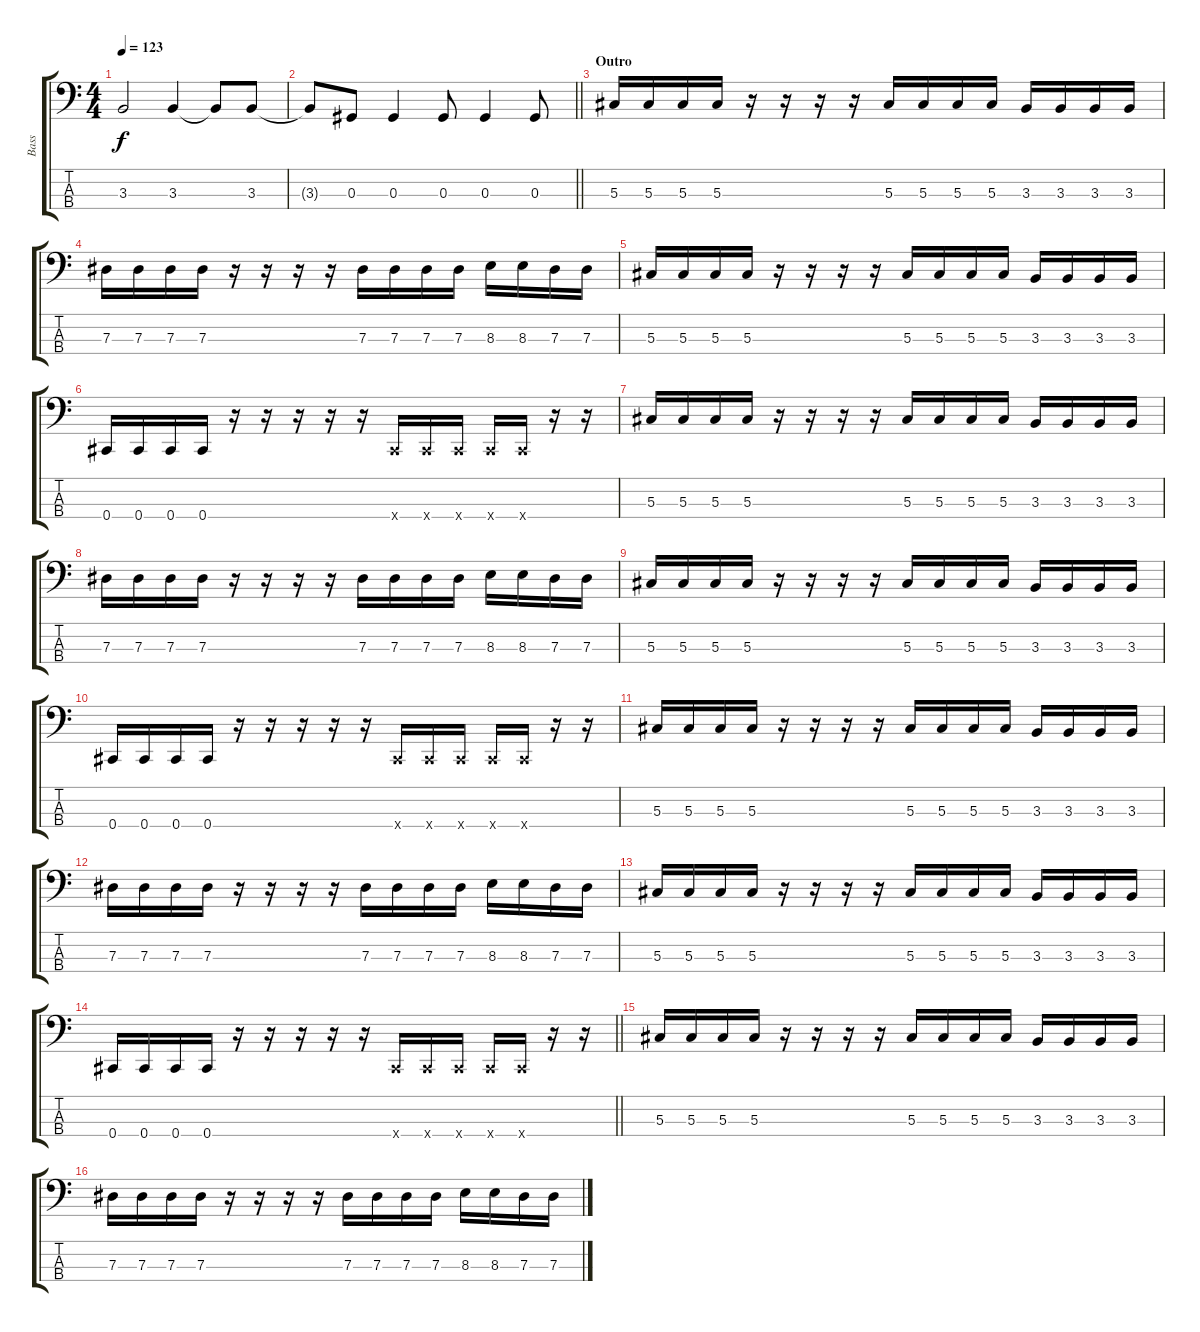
\track ("Bass" "Bass") {instrument electricbassfinger}
\staff {score tabs}
\tuning (Gb2 Db2 Ab1 Db1) {hide}
\ts (4 4)
\tempo 123
\clef f4
\ks c
3.3.2{dy f} 3.3.4 3.3{t}.8 3.3.8 |
\barLineRight lightlight
3.3{t}.8 0.3.8 0.3.4 0.3.8 0.3.4 0.3.8 |
\section ("" "Outro")
5.3.16 5.3.16 5.3.16 5.3.16 r.16 r.16 r.16 r.16 5.3.16 5.3.16 5.3.16 5.3.16 3.3.16 3.3.16 3.3.16 3.3.16 |
7.3.16 7.3.16 7.3.16 7.3.16 r.16 r.16 r.16 r.16 7.3.16 7.3.16 7.3.16 7.3.16 8.3.16 8.3.16 7.3.16 7.3.16 |
5.3.16 5.3.16 5.3.16 5.3.16 r.16 r.16 r.16 r.16 5.3.16 5.3.16 5.3.16 5.3.16 3.3.16 3.3.16 3.3.16 3.3.16 |
0.4.16 0.4.16 0.4.16 0.4.16 r.16 r.16 r.16 r.16 r.16 0.4{x}.16 0.4{x}.16 0.4{x}.16 0.4{x}.16 0.4{x}.16 r.16 r.16 |
5.3.16 5.3.16 5.3.16 5.3.16 r.16 r.16 r.16 r.16 5.3.16 5.3.16 5.3.16 5.3.16 3.3.16 3.3.16 3.3.16 3.3.16 |
7.3.16 7.3.16 7.3.16 7.3.16 r.16 r.16 r.16 r.16 7.3.16 7.3.16 7.3.16 7.3.16 8.3.16 8.3.16 7.3.16 7.3.16 |
5.3.16 5.3.16 5.3.16 5.3.16 r.16 r.16 r.16 r.16 5.3.16 5.3.16 5.3.16 5.3.16 3.3.16 3.3.16 3.3.16 3.3.16 |
0.4.16 0.4.16 0.4.16 0.4.16 r.16 r.16 r.16 r.16 r.16 0.4{x}.16 0.4{x}.16 0.4{x}.16 0.4{x}.16 0.4{x}.16 r.16 r.16 |
5.3.16{volume 13} 5.3.16 5.3.16 5.3.16 r.16 r.16 r.16 r.16 5.3.16 5.3.16 5.3.16 5.3.16 3.3.16 3.3.16 3.3.16 3.3.16 |
7.3.16 7.3.16 7.3.16 7.3.16 r.16 r.16 r.16 r.16 7.3.16 7.3.16 7.3.16 7.3.16 8.3.16 8.3.16 7.3.16 7.3.16 |
5.3.16 5.3.16 5.3.16 5.3.16 r.16 r.16 r.16 r.16 5.3.16 5.3.16 5.3.16 5.3.16 3.3.16 3.3.16 3.3.16 3.3.16 |
\barLineRight lightlight
0.4.16 0.4.16 0.4.16 0.4.16 r.16 r.16 r.16 r.16 r.16 0.4{x}.16 0.4{x}.16 0.4{x}.16 0.4{x}.16 0.4{x}.16 r.16 r.16 |
5.3.16{volume 10} 5.3.16 5.3.16 5.3.16 r.16 r.16 r.16 r.16 5.3.16 5.3.16 5.3.16 5.3.16 3.3.16 3.3.16 3.3.16 3.3.16 |
7.3.16 7.3.16 7.3.16 7.3.16 r.16 r.16 r.16 r.16 7.3.16 7.3.16 7.3.16 7.3.16 8.3.16 8.3.16 7.3.16 7.3.16
